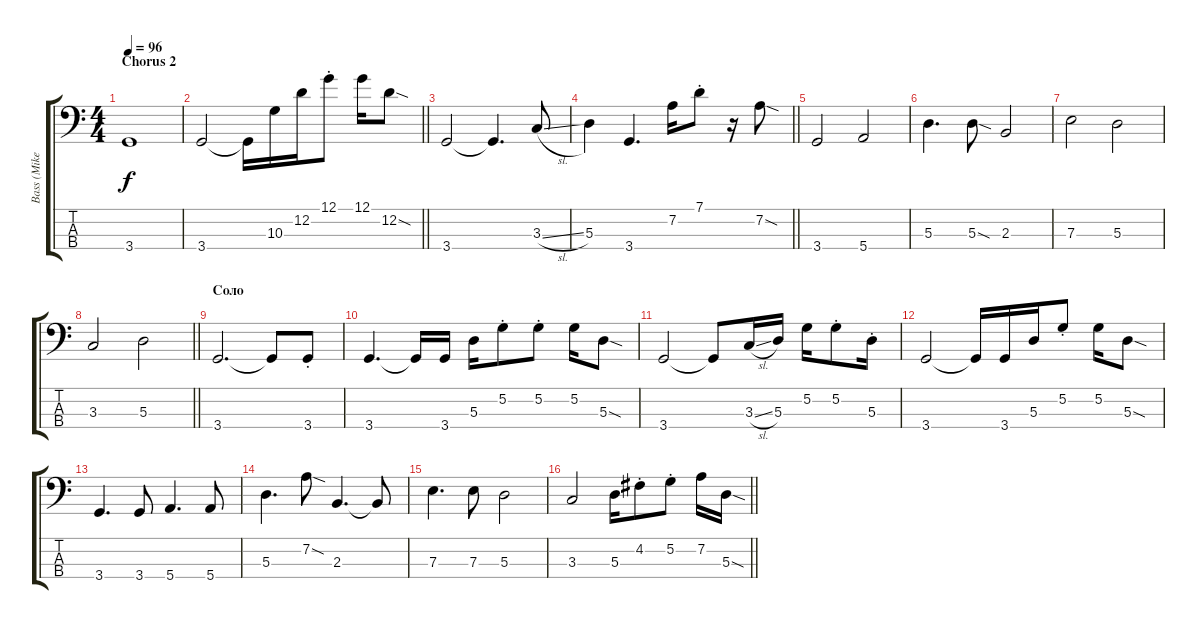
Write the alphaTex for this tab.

\track ("Bass (Mike Rutherford)" "Bass (Mike") {instrument electricbassfinger}
\staff {score tabs}
\tuning (G2 D2 A1 E1) {hide}
\ts (4 4)
\section ("" "Chorus 2")
\tempo 96
\clef f4
\ks c
3.4.1{dy f} |
\barLineRight lightlight
3.4.2 3.4{t}.16 10.3.16 12.2.16 12.1{st}.8 12.1.16 12.2{sod}.8 |
3.4.2 3.4{t}.4{d} 3.3{sl}.8 |
\barLineRight lightlight
5.3.4 3.4.4{d} 7.2.16 7.1{st}.8 r.16 7.2{sod}.8 |
3.4.2 5.4.2 |
5.3.4{d} 5.3{sod}.8 2.3.2 |
7.3.2 5.3.2 |
\barLineRight lightlight
3.3.2 5.3.2 |
\section ("" "Соло")
3.4.2{d} 3.4{t}.8 3.4{st}.8 |
3.4.4{d} 3.4{t}.16 3.4.16 5.3.16 5.2{st}.8 5.2{st}.8 5.2.16 5.3{sod}.8 |
3.4.2 3.4{t}.8 3.3{sl}.16 5.3.16 5.2.16 5.2{st}.8 5.3{st}.16 |
3.4.2 3.4{t}.16 3.4.16 5.3.16 5.2{st}.8 5.2.16 5.3{sod}.8 |
3.4.4{d} 3.4.8 5.4.4{d} 5.4.8 |
5.3.4{d} 7.2{sod}.8 2.3.4{d} 2.3{t}.8 |
7.3.4{d} 7.3.8 5.3.2 |
\barLineRight lightlight
3.3.2 5.3.16 4.2{st}.8 5.2{st}.8 7.2.16 5.3{sod}.16
